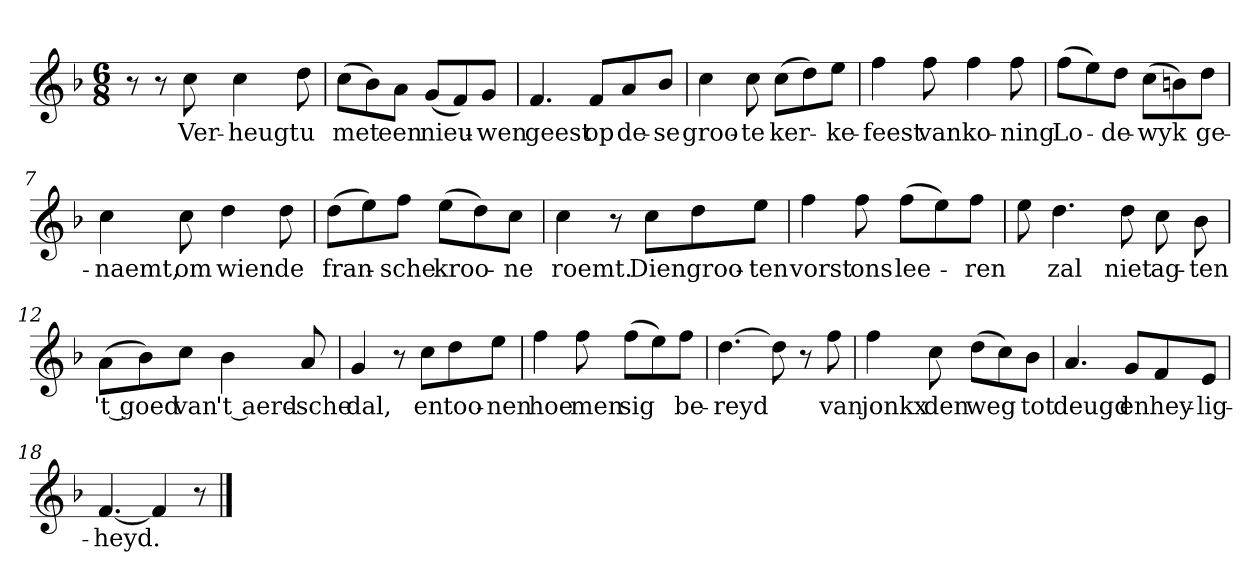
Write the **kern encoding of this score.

**kern	**text
*part1	*part1
*staff1	*staff1
*clefG2	*
*k[b-]	*
*F:	*
*M6/8	*
*MM120	*
=1	=1
8r	.
8r	.
8cc	Ver-
4cc	-heugt
8dd	u
=2	=2
(8cc\L	met
8b-\)	.
8a\J	een
(8g/L	nieu-
8f/)	.
8g/J	-wen
=3	=3
4.f	geest
8f/L	op
8a/	de-
8b-/J	-se
=4	=4
4cc	groo-
8cc	-te
(8cc\L	ker-
8dd\)	.
8ee\J	-ke-
=5	=5
4ff	-feest
8ff	van
4ff	ko-
8ff	-ning
=6	=6
(8ff\L	Lo-
8ee\)	.
8dd\J	-de-
(8cc\L	-wyk
8bn\)	.
8dd\J	ge-
=7	=7
4cc	-naemt,
8cc	om
4dd	wien
8dd	de
=8	=8
(8dd\L	fran-
8ee\)	.
8ff\J	-sche
(8ee\L	kroo-
8dd\)	.
8cc\J	-ne
=9	=9
4cc	roemt.
8r	.
8cc\L	Dien
8dd\	groo-
8ee\J	-ten
=10	=10
4ff	vorst
8ff	ons
(8ff\L	lee-
8ee\)	.
8ff\J	-ren
=11	=11
8ee	.
4.dd	zal
8dd	niet
8cc	ag-
8b-	-ten
=12	=12
(8a\L	't goed
8b-\)	.
8cc\J	van
4b-	't aerd-
8a	-sche
=13	=13
4g	dal,
8r	.
8cc\L	en
8dd\	too-
8ee\J	-nen
=14	=14
4ff	hoe
8ff	men
(8ff\L	sig
8ee\)	.
8ff\J	be-
=15	=15
[4.dd	-reyd
8dd]	.
8r	.
8ff	van
=16	=16
4ff	jonkx
8cc	den
(8dd\L	weg
8cc\)	.
8b-\J	tot
=17	=17
4.a	deugd
8g/L	en
8f/	hey-
8e/J	-lig-
=18	=18
[4.f	-heyd.
4f]	.
8r	.
==	==
*-	*-
